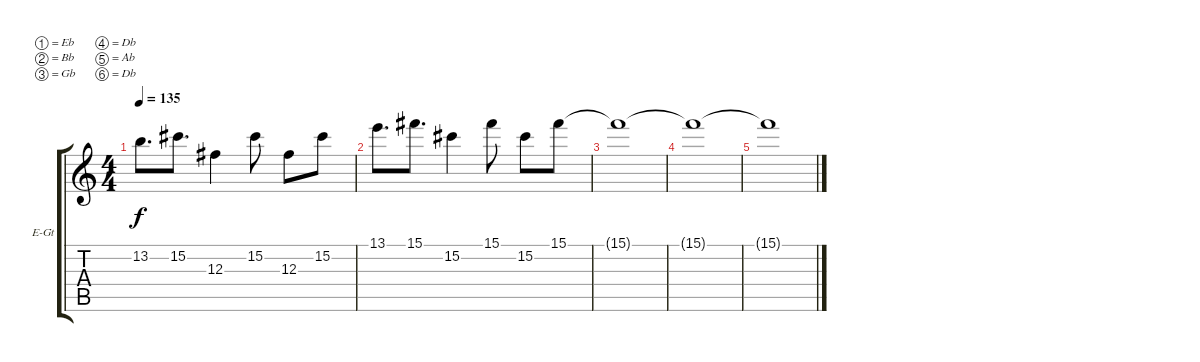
\bracketExtendMode groupsimilarinstruments
\firstSystemTrackNameOrientation horizontal
\otherSystemsTrackNameOrientation horizontal
\track ("Lead Guitar" "E-Gt") {instrument distortionguitar}
\staff {score tabs}
\tuning (Eb4 Bb3 Gb3 Db3 Ab2 Db2)
\ts (4 4)
\tempo 135
\clef g2
\ks c
13.2.8{d dy f} 15.2.8{d} 12.3.4 15.2.8 12.3.8 15.2.8 |
13.1.8{d} 15.1.8{d} 15.2.4 15.1.8 15.2.8 15.1.8 |
15.1{t}.1 |
15.1{t}.1 |
15.1{t}.1
